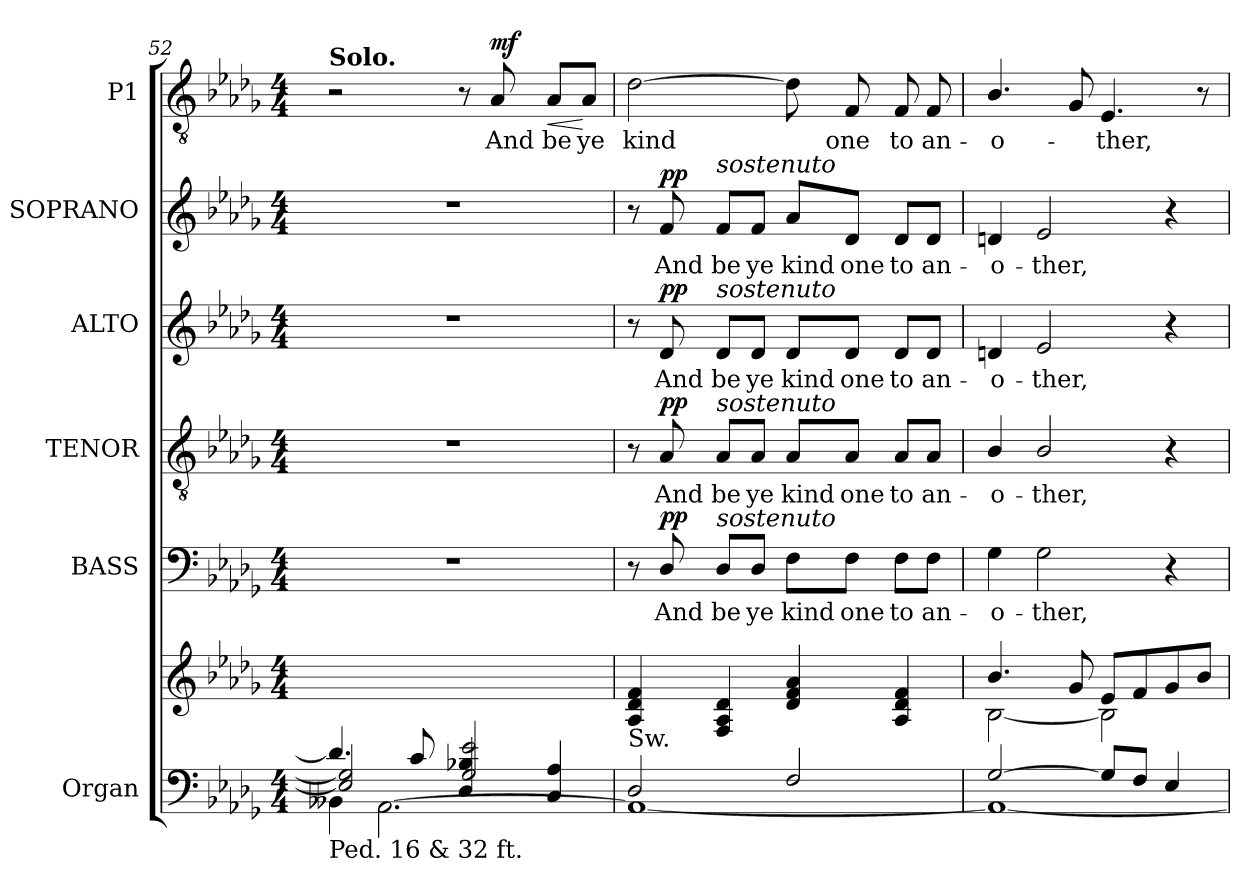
**kern	**kern	**kern	**text	**dynam	**kern	**text	**dynam	**kern	**text	**dynam	**kern	**text	**dynam	**kern	**text	**dynam
*part6	*part6	*part5	*part5	*part5	*part4	*part4	*part4	*part3	*part3	*part3	*part2	*part2	*part2	*part1	*part1	*part1
*staff7	*staff6	*staff5	*staff5	*staff5	*staff4	*staff4	*staff4	*staff3	*staff3	*staff3	*staff2	*staff2	*staff2	*staff1	*staff1	*staff1
*I"Organ	*	*I"BASS	*	*	*I"TENOR	*	*	*I"ALTO	*	*	*I"SOPRANO	*	*	*I"P1	*	*
*I'Org.	*	*I'B.	*	*	*I'T.	*	*	*I'A.	*	*	*I'S.	*	*	*	*	*
*clefF4	*clefG2	*clefF4	*	*	*clefGv2	*	*	*clefG2	*	*	*clefG2	*	*	*clefGv2	*	*
*	*	*	*	*	*ITrd7c12	*	*	*	*	*	*	*	*	*ITrd7c12	*	*
*k[b-e-a-d-g-]	*k[b-e-a-d-g-]	*k[b-e-a-d-g-]	*	*	*k[b-e-a-d-g-]	*	*	*k[b-e-a-d-g-]	*	*	*k[b-e-a-d-g-]	*	*	*k[b-e-a-d-g-]	*	*
*D-:	*D-:	*D-:	*	*	*D-:	*	*	*D-:	*	*	*D-:	*	*	*D-:	*	*
*M4/4	*M4/4	*M4/4	*	*	*M4/4	*	*	*M4/4	*	*	*M4/4	*	*	*M4/4	*	*
=52	=52	=52	=52	=52	=52	=52	=52	=52	=52	=52	=52	=52	=52	=52	=52	=52
*^	*	*	*	*	*	*	*	*	*	*	*	*	*	*	*	*
*	*^	*	*	*	*	*	*	*	*	*	*	*	*	*	*	*	*
!	!	!	!	!	!	!	!	!	!	!	!	!	!	!	!	!LO:TX:a:B:t=Solo.	!	!
!LO:TX:b:t=Ped. 16 & 32 ft.	!	!	!	!	!	!	!	!	!	!	!	!	!	!	!	!	!	!
4.d-i/]	2E-i/] 2G-i]	4BB--Xi\	1ryy	1r	.	.	1r	.	.	1r	.	.	1r	.	.	2r	.	.
.	.	[2.AA-i\	.	.	.	.	.	.	.	.	.	.	.	.	.	.	.	.
8ci/	.	.	.	.	.	.	.	.	.	.	.	.	.	.	.	.	.	.
4D-i/ 4B-Xi	2G-i/ 2e-i	.	.	.	.	.	.	.	.	.	.	.	.	.	.	8r	.	.
!	!	!	!	!	!	!	!	!	!	!	!	!	!	!	!	!	!LO:LY:b:color=#000000	!
.	.	.	.	.	.	.	.	.	.	.	.	.	.	.	.	8AA-i/	And	mf
!	!	!	!	!	!	!	!	!	!	!	!	!	!	!	!	!	!LO:LY:b:color=#000000	!LO:HP:b
4Ci/ 4A-i	.	.	.	.	.	.	.	.	.	.	.	.	.	.	.	8AA-i/L	be	<
!	!	!	!	!	!	!	!	!	!	!	!	!	!	!	!	!	!LO:LY:b:color=#000000	!
.	.	.	.	.	.	.	.	.	.	.	.	.	.	.	.	8AA-i/J	ye	[
*	*v	*v	*	*	*	*	*	*	*	*	*	*	*	*	*	*	*	*
=53	=53	=53	=53	=53	=53	=53	=53	=53	=53	=53	=53	=53	=53	=53	=53	=53	=53
!LO:TX:a:t=Sw.	!	!	!	!	!	!	!	!	!	!	!	!	!	!	!	!	!
!	!	!	!	!	!	!	!	!	!	!	!	!	!	!	!	!LO:LY:b:color=#000000	!
2D-i/	1AA-i_	4A-i/ 4d-i 4fi	8r	.	.	8r	.	.	8r	.	.	8r	.	.	[2D-i\	kind	.
!	!	!	!	!LO:LY:b:color=#000000	!	!	!	!	!	!	!	!	!	!	!	!	!
!	!	!	!	!	!	!	!LO:LY:b:color=#000000	!	!	!	!	!	!	!	!	!	!
!	!	!	!	!	!	!	!	!	!	!LO:LY:b:color=#000000	!	!	!	!	!	!	!
!	!	!	!	!	!	!	!	!	!	!	!	!	!LO:LY:b:color=#000000	!	!	!	!
.	.	.	8D-i/	And	pp	8AA-i/	And	pp	8d-i/	And	pp	8fi/	And	pp	.	.	.
!	!	!	!	!LO:LY:b:color=#000000	!	!	!	!	!	!	!	!	!	!	!	!	!
!	!	!	!	!	!	!	!LO:LY:b:color=#000000	!	!	!	!	!	!	!	!	!	!
!	!	!	!	!	!	!	!	!	!	!LO:LY:b:color=#000000	!	!	!	!	!	!	!
!	!	!	!	!	!	!	!	!	!	!	!	!LO:TX:a:i:t=sostenuto	!	!	!	!	!
!	!	!	!	!	!	!	!	!	!LO:TX:a:i:t=sostenuto	!	!	!	!	!	!	!	!
!	!	!	!	!	!	!LO:TX:a:i:t=sostenuto	!	!	!	!	!	!	!	!	!	!	!
!	!	!	!LO:TX:a:i:t=sostenuto	!	!	!	!	!	!	!	!	!	!	!	!	!	!
!	!	!	!	!	!	!	!	!	!	!	!	!	!LO:LY:b:color=#000000	!	!	!	!
.	.	4Fi/ 4A-i 4d-i	8D-i/L	be	.	8AA-i/L	be	.	8d-i/L	be	.	8fi/L	be	.	.	.	.
!	!	!	!	!LO:LY:b:color=#000000	!	!	!	!	!	!	!	!	!	!	!	!	!
!	!	!	!	!	!	!	!LO:LY:b:color=#000000	!	!	!	!	!	!	!	!	!	!
!	!	!	!	!	!	!	!	!	!	!LO:LY:b:color=#000000	!	!	!	!	!	!	!
!	!	!	!	!	!	!	!	!	!	!	!	!	!LO:LY:b:color=#000000	!	!	!	!
.	.	.	8D-i/J	ye	.	8AA-i/J	ye	.	8d-i/J	ye	.	8fi/J	ye	.	.	.	.
!	!	!	!	!LO:LY:b:color=#000000	!	!	!	!	!	!	!	!	!	!	!	!	!
!	!	!	!	!	!	!	!LO:LY:b:color=#000000	!	!	!	!	!	!	!	!	!	!
!	!	!	!	!	!	!	!	!	!	!LO:LY:b:color=#000000	!	!	!	!	!	!	!
!	!	!	!	!	!	!	!	!	!	!	!	!	!LO:LY:b:color=#000000	!	!	!	!
2Fi/	.	4d-i/ 4fi 4a-i	8Fi\L	kind	.	8AA-i/L	kind	.	8d-i/L	kind	.	8a-i/L	kind	.	8D-i\]	.	.
!	!	!	!	!LO:LY:b:color=#000000	!	!	!	!	!	!	!	!	!	!	!	!	!
!	!	!	!	!	!	!	!LO:LY:b:color=#000000	!	!	!	!	!	!	!	!	!	!
!	!	!	!	!	!	!	!	!	!	!LO:LY:b:color=#000000	!	!	!	!	!	!	!
!	!	!	!	!	!	!	!	!	!	!	!	!	!LO:LY:b:color=#000000	!	!	!	!
!	!	!	!	!	!	!	!	!	!	!	!	!	!	!	!	!LO:LY:b:color=#000000	!
.	.	.	8Fi\J	one	.	8AA-i/J	one	.	8d-i/J	one	.	8d-i/J	one	.	8FFi/	one	.
!	!	!	!	!LO:LY:b:color=#000000	!	!	!	!	!	!	!	!	!	!	!	!	!
!	!	!	!	!	!	!	!LO:LY:b:color=#000000	!	!	!	!	!	!	!	!	!	!
!	!	!	!	!	!	!	!	!	!	!LO:LY:b:color=#000000	!	!	!	!	!	!	!
!	!	!	!	!	!	!	!	!	!	!	!	!	!LO:LY:b:color=#000000	!	!	!	!
!	!	!	!	!	!	!	!	!	!	!	!	!	!	!	!	!LO:LY:b:color=#000000	!
.	.	4A-i/ 4d-i 4fi	8Fi\L	to	.	8AA-i/L	to	.	8d-i/L	to	.	8d-i/L	to	.	8FFi/	to	.
!	!	!	!	!LO:LY:b:color=#000000	!	!	!	!	!	!	!	!	!	!	!	!	!
!	!	!	!	!	!	!	!LO:LY:b:color=#000000	!	!	!	!	!	!	!	!	!	!
!	!	!	!	!	!	!	!	!	!	!LO:LY:b:color=#000000	!	!	!	!	!	!	!
!	!	!	!	!	!	!	!	!	!	!	!	!	!LO:LY:b:color=#000000	!	!	!	!
!	!	!	!	!	!	!	!	!	!	!	!	!	!	!	!	!LO:LY:b:color=#000000	!
.	.	.	8Fi\J	an-	.	8AA-i/J	an-	.	8d-i/J	an-	.	8d-i/J	an-	.	8FFi/	an-	.
=54	=54	=54	=54	=54	=54	=54	=54	=54	=54	=54	=54	=54	=54	=54	=54	=54	=54
*	*	*^	*	*	*	*	*	*	*	*	*	*	*	*	*	*	*
!	!	!	!	!	!LO:LY:b:color=#000000	!	!	!	!	!	!	!	!	!	!	!	!	!
!	!	!	!	!	!	!	!	!LO:LY:b:color=#000000	!	!	!	!	!	!	!	!	!	!
!	!	!	!	!	!	!	!	!	!	!	!LO:LY:b:color=#000000	!	!	!	!	!	!	!
!	!	!	!	!	!	!	!	!	!	!	!	!	!	!LO:LY:b:color=#000000	!	!	!	!
!	!	!	!	!	!	!	!	!	!	!	!	!	!	!	!	!	!LO:LY:b:color=#000000	!
[2G-i/	1AA-i_	4.b-i/	[2B-i\	4G-i\	-o-	.	4BB-i/	-o-	.	4dni/	-o-	.	4dni/	-o-	.	4.BB-i/	-o-	.
!	!	!	!	!	!LO:LY:b:color=#000000	!	!	!	!	!	!	!	!	!	!	!	!	!
!	!	!	!	!	!	!	!	!LO:LY:b:color=#000000	!	!	!	!	!	!	!	!	!	!
!	!	!	!	!	!	!	!	!	!	!	!LO:LY:b:color=#000000	!	!	!	!	!	!	!
!	!	!	!	!	!	!	!	!	!	!	!	!	!	!LO:LY:b:color=#000000	!	!	!	!
.	.	.	.	2G-i\	-ther,	.	2BB-i/	-ther,	.	2e-i/	-ther,	.	2e-i/	-ther,	.	.	.	.
.	.	8g-i/	.	.	.	.	.	.	.	.	.	.	.	.	.	8GG-i/	.	.
!	!	!	!	!	!	!	!	!	!	!	!	!	!	!	!	!	!LO:LY:b:color=#000000	!
8G-i/L]	.	8e-i/L	2B-i\]	.	.	.	.	.	.	.	.	.	.	.	.	4.EE-i/	-ther,	.
8Fi/J	.	8fi/	.	.	.	.	.	.	.	.	.	.	.	.	.	.	.	.
4E-i/	.	8g-i/	.	4r	.	.	4r	.	.	4r	.	.	4r	.	.	.	.	.
.	.	8b-i/J	.	.	.	.	.	.	.	.	.	.	.	.	.	8r	.	.
*v	*v	*	*	*	*	*	*	*	*	*	*	*	*	*	*	*	*	*
*	*v	*v	*	*	*	*	*	*	*	*	*	*	*	*	*	*	*
=	=	=	=	=	=	=	=	=	=	=	=	=	=	=	=	=
*-	*-	*-	*-	*-	*-	*-	*-	*-	*-	*-	*-	*-	*-	*-	*-	*-
